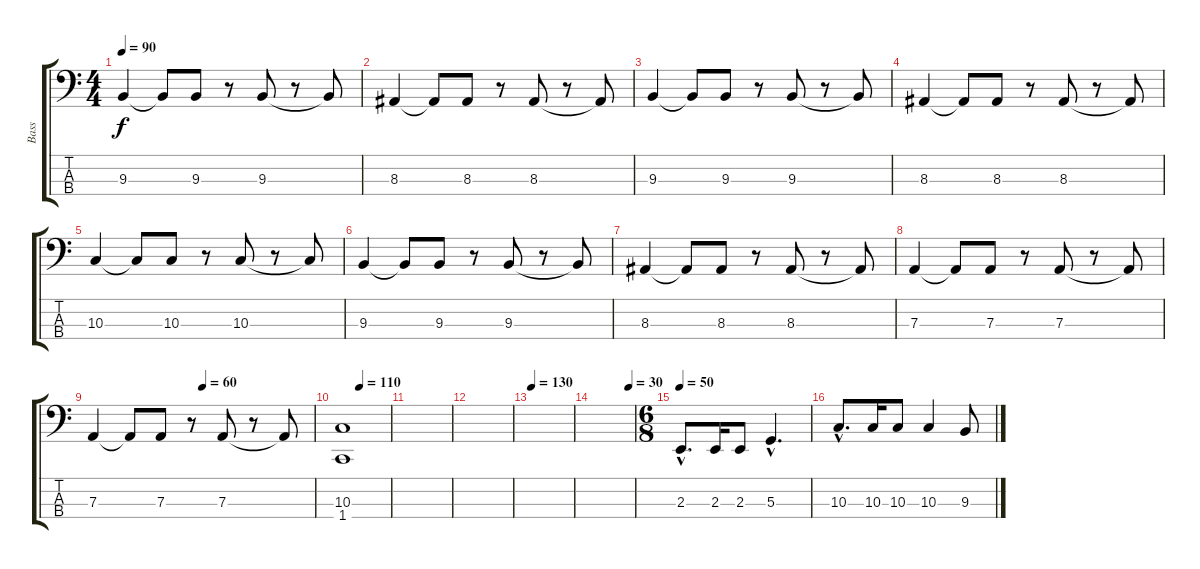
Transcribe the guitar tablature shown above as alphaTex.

\track ("Bass" "Bass") {instrument electricbassfinger}
\staff {score tabs}
\tuning (G2 D2 D1 B0) {hide}
\ts (4 4)
\tempo 90
\clef f4
\ks c
9.3.4{dy f} 9.3{t}.8 9.3.8 r.8 9.3.8 r.8 9.3{t}.8 |
8.3.4 8.3{t}.8 8.3.8 r.8 8.3.8 r.8 8.3{t}.8 |
9.3.4 9.3{t}.8 9.3.8 r.8 9.3.8 r.8 9.3{t}.8 |
8.3.4 8.3{t}.8 8.3.8 r.8 8.3.8 r.8 8.3{t}.8 |
10.3.4 10.3{t}.8 10.3.8 r.8 10.3.8 r.8 10.3{t}.8 |
9.3.4 9.3{t}.8 9.3.8 r.8 9.3.8 r.8 9.3{t}.8 |
8.3.4 8.3{t}.8 8.3.8 r.8 8.3.8 r.8 8.3{t}.8 |
7.3.4 7.3{t}.8 7.3.8 r.8 7.3.8 r.8 7.3{t}.8 |
\tempo (60 0.5)
7.3.4 7.3{t}.8 7.3.8 r.8 7.3.8 r.8 7.3{t}.8 |
\tempo (110 0.375)
(10.3 1.4).1 |
|
|
\tempo 130
|
\tempo (30 0.875)
|
\ts (6 8)
\tempo 50
2.3{hac}.8{d} 2.3.16 2.3.8 5.3{hac}.4{d} |
10.3{hac}.8{d} 10.3.16 10.3.8 10.3.4 9.3.8
